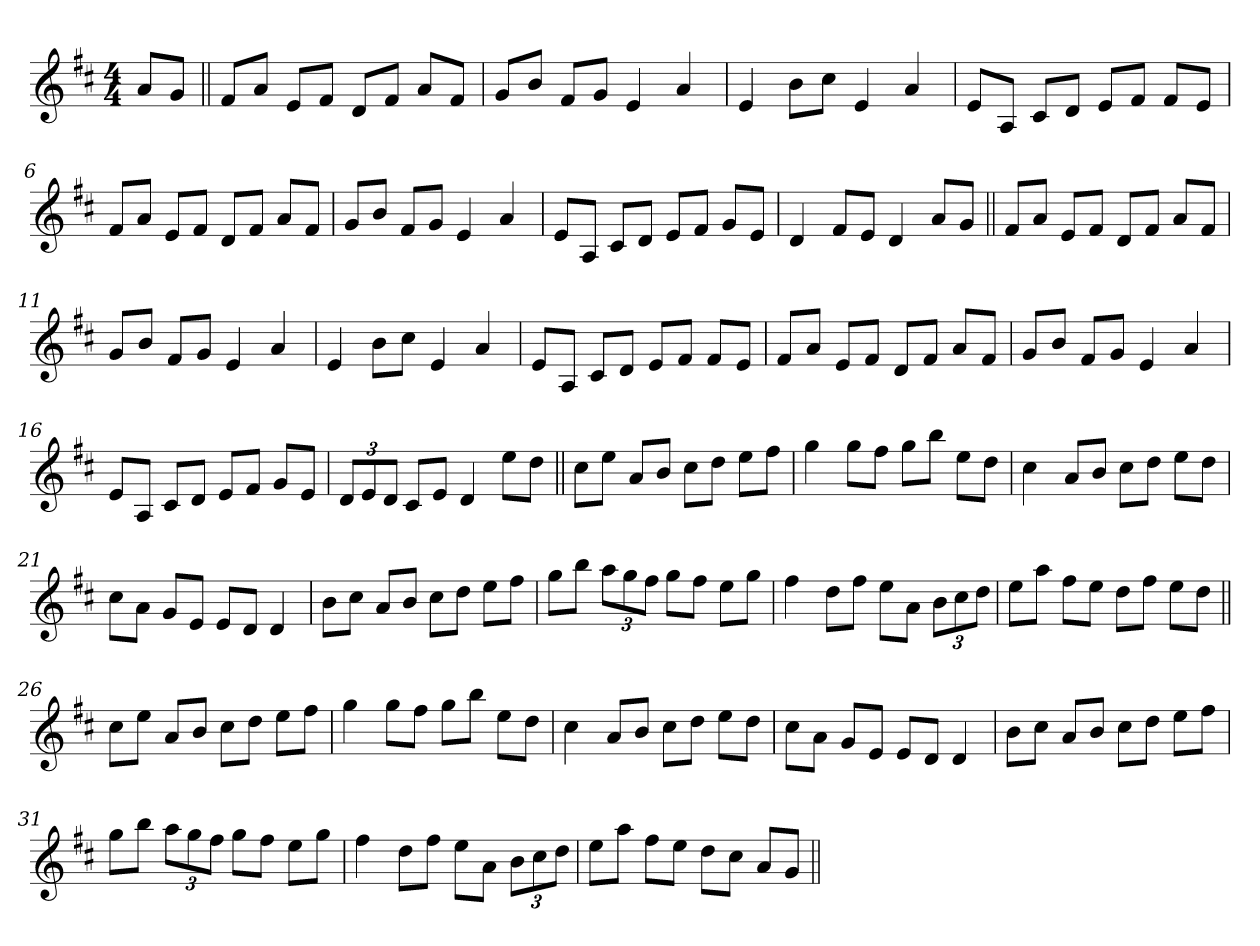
**kern
*part1
*staff1
*clefG2
*k[f#c#]
*D:
*M4/4
=1
8a/L
8g/J
=2||
8f#/L
8a/J
8e/L
8f#/J
8d/L
8f#/J
8a/L
8f#/J
=3
8g/L
8b/J
8f#/L
8g/J
4e/
4a/
=4
4e/
8b\L
8cc#\J
4e/
4a/
=5
8e/L
8A/J
8c#/L
8d/J
8e/L
8f#/J
8f#/L
8e/J
=6
8f#/L
8a/J
8e/L
8f#/J
8d/L
8f#/J
8a/L
8f#/J
!!LO:LB:g=z
=7
8g/L
8b/J
8f#/L
8g/J
4e/
4a/
=8
8e/L
8A/J
8c#/L
8d/J
8e/L
8f#/J
8g/L
8e/J
=9
4d/
8f#/L
8e/J
4d/
8a/L
8g/J
=10||
8f#/L
8a/J
8e/L
8f#/J
8d/L
8f#/J
8a/L
8f#/J
=11
8g/L
8b/J
8f#/L
8g/J
4e/
4a/
=12
4e/
8b\L
8cc#\J
4e/
4a/
!!LO:LB:g=z
=13
8e/L
8A/J
8c#/L
8d/J
8e/L
8f#/J
8f#/L
8e/J
=14
8f#/L
8a/J
8e/L
8f#/J
8d/L
8f#/J
8a/L
8f#/J
=15
8g/L
8b/J
8f#/L
8g/J
4e/
4a/
=16
8e/L
8A/J
8c#/L
8d/J
8e/L
8f#/J
8g/L
8e/J
=17
12d/L
12e/
12d/J
8c#/L
8e/J
4d/
8ee\L
8dd\J
!!LO:LB:g=z
=18||
8cc#\L
8ee\J
8a/L
8b/J
8cc#\L
8dd\J
8ee\L
8ff#\J
=19
4gg\
8gg\L
8ff#\J
8gg\L
8bb\J
8ee\L
8dd\J
=20
4cc#\
8a/L
8b/J
8cc#\L
8dd\J
8ee\L
8dd\J
=21
8cc#\L
8a\J
8g/L
8e/J
8e/L
8d/J
4d/
=22
8b\L
8cc#\J
8a/L
8b/J
8cc#\L
8dd\J
8ee\L
8ff#\J
!!LO:LB:g=z
=23
8gg\L
8bb\J
12aa\L
12gg\
12ff#\J
8gg\L
8ff#\J
8ee\L
8gg\J
=24
4ff#\
8dd\L
8ff#\J
8ee\L
8a\J
12b\L
12cc#\
12dd\J
=25
8ee\L
8aa\J
8ff#\L
8ee\J
8dd\L
8ff#\J
8ee\L
8dd\J
=26||
8cc#\L
8ee\J
8a/L
8b/J
8cc#\L
8dd\J
8ee\L
8ff#\J
=27
4gg\
8gg\L
8ff#\J
8gg\L
8bb\J
8ee\L
8dd\J
!!LO:LB:g=z
=28
4cc#\
8a/L
8b/J
8cc#\L
8dd\J
8ee\L
8dd\J
=29
8cc#\L
8a\J
8g/L
8e/J
8e/L
8d/J
4d/
=30
8b\L
8cc#\J
8a/L
8b/J
8cc#\L
8dd\J
8ee\L
8ff#\J
=31
8gg\L
8bb\J
12aa\L
12gg\
12ff#\J
8gg\L
8ff#\J
8ee\L
8gg\J
=32
4ff#\
8dd\L
8ff#\J
8ee\L
8a\J
12b\L
12cc#\
12dd\J
!!LO:LB:g=z
=33
8ee\L
8aa\J
8ff#\L
8ee\J
8dd\L
8cc#\J
8a/L
8g/J
=||
*-
